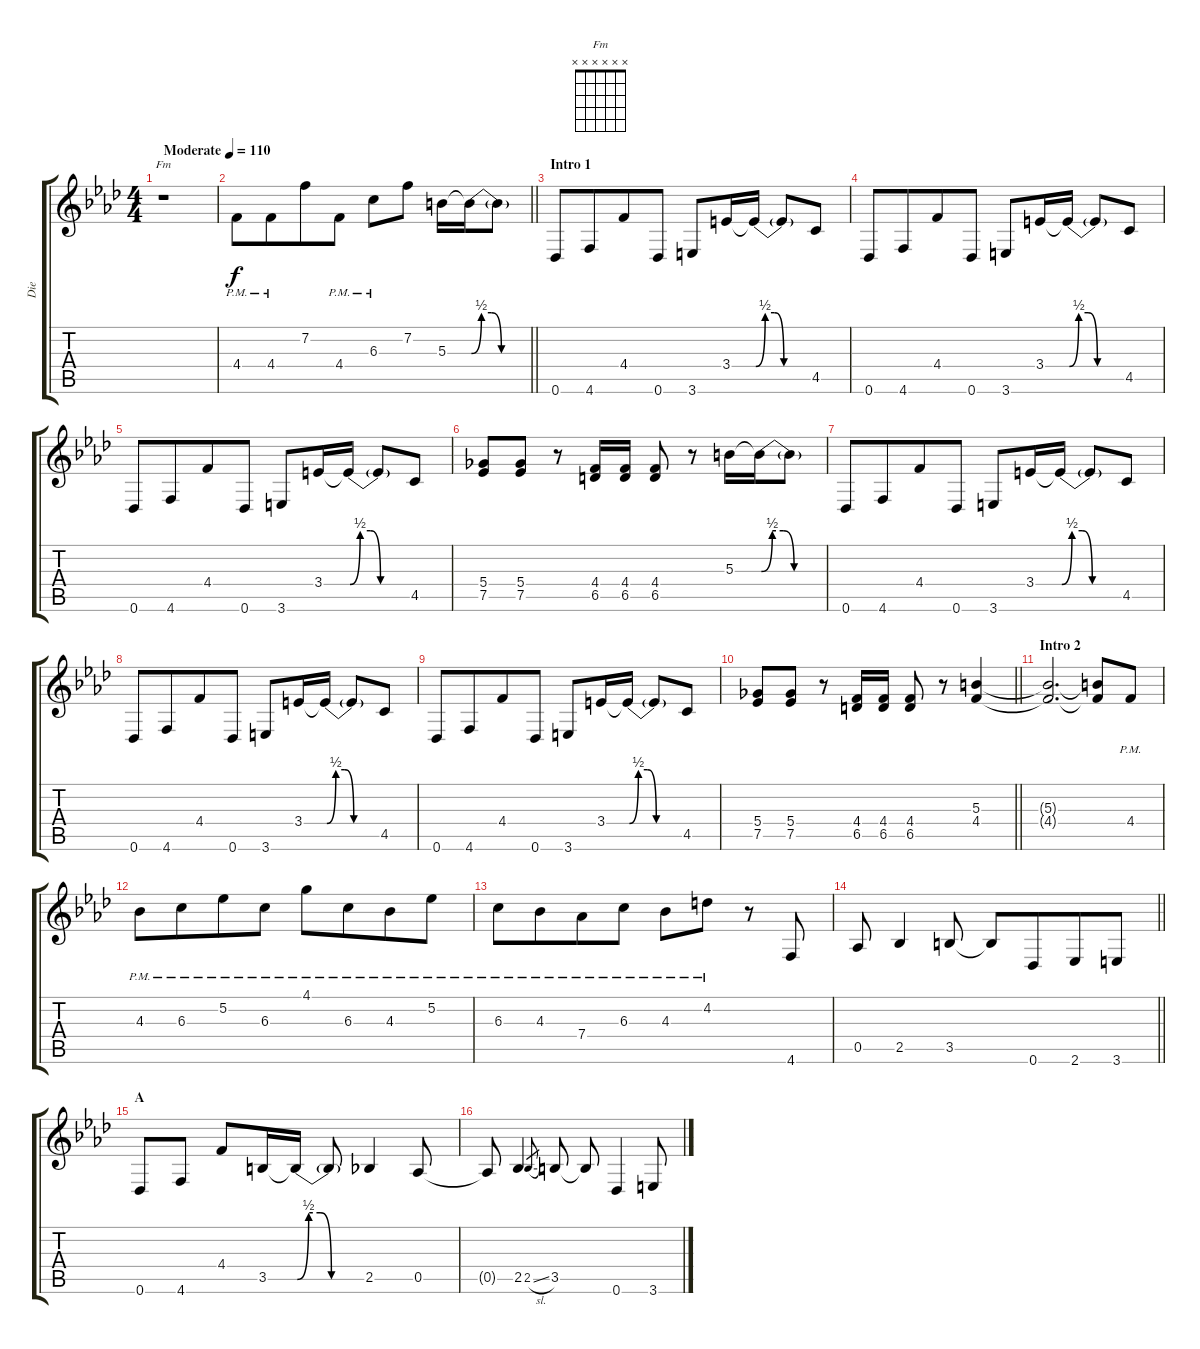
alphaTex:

\track ("Die" "Die") {instrument distortionguitar}
\staff {score tabs}
\tuning (Eb4 Bb3 Gb3 Db3 Ab2 Db2) {hide}
\chord ("Fm" x x x x x x)
\ts (4 4)
\tempo (110 "Moderate")
\clef g2
\ks fminor
r.1{ch "Fm" dy f instrument distortionguitar} |
\barLineRight lightlight
4.4{pm}.8 4.4{pm}.8{beam merge} 7.2.8 4.4{pm}.8 6.3{pm}.8 7.2.8 5.3.16 5.3{be (custom 0 0 10 2 20 2 30 0 60 0) t}.16 5.3{t}.8 |
\section ("" "Intro 1")
0.6.8 4.6.8{beam merge} 4.4.8 0.6.8 3.6.8 3.4.16 3.4{be (custom 0 0 10 2 20 2 30 0 60 0) t}.16 3.4{t}.8 4.5.8 |
0.6.8 4.6.8{beam merge} 4.4.8 0.6.8 3.6.8 3.4.16 3.4{be (custom 0 0 10 2 20 2 30 0 60 0) t}.16 3.4{t}.8 4.5.8 |
0.6.8 4.6.8{beam merge} 4.4.8 0.6.8 3.6.8 3.4.16 3.4{be (custom 0 0 10 2 20 2 30 0 60 0) t}.16 3.4{t}.8 4.5.8 |
(5.4 7.5).8 (5.4 7.5).8 r.8 (4.4 6.5).16 (4.4 6.5).16 (4.4 6.5).8 r.8 5.3.16 5.3{be (custom 0 0 10 2 20 2 30 0 60 0) t}.16 5.3{t}.8 |
0.6.8 4.6.8{beam merge} 4.4.8 0.6.8 3.6.8 3.4.16 3.4{be (custom 0 0 10 2 20 2 30 0 60 0) t}.16 3.4{t}.8 4.5.8 |
0.6.8 4.6.8{beam merge} 4.4.8 0.6.8 3.6.8 3.4.16 3.4{be (custom 0 0 10 2 20 2 30 0 60 0) t}.16 3.4{t}.8 4.5.8 |
0.6.8 4.6.8{beam merge} 4.4.8 0.6.8 3.6.8 3.4.16 3.4{be (custom 0 0 10 2 20 2 30 0 60 0) t}.16 3.4{t}.8 4.5.8 |
\barLineRight lightlight
(5.4 7.5).8 (5.4 7.5).8 r.8 (4.4 6.5).16 (4.4 6.5).16 (4.4 6.5).8 r.8 (5.3 4.4).4 |
\section ("" "Intro 2")
(5.3{t} 4.4{t}).2{d} (5.3{t} 4.4{t}).8 4.4{pm}.8 |
4.3{pm}.8 6.3{pm}.8{beam merge} 5.2{pm}.8 6.3{pm}.8 4.1{pm}.8 6.3{pm}.8{beam merge} 4.3{pm}.8 5.2{pm}.8 |
6.3{pm}.8 4.3{pm}.8{beam merge} 7.4{pm}.8 6.3{pm}.8 4.3{pm}.8 4.2{pm}.8 r.8 4.6.8 |
\barLineRight lightlight
0.5.8 2.5.4 3.5.8 3.5{t}.8 0.6.8{beam merge} 2.6.8 3.6.8 |
\section ("" "A")
0.6.8 4.6.8 4.4.8 3.5.16 3.5{be (custom 0 0 10 2 20 2 30 0 60 0) t}.16 3.5{t}.8 2.5.4 0.5.8 |
0.5{t}.8 2.5.4 2.5{sl}.8{gr} 3.5.8 3.5{t}.8 0.6.4 3.6.8
